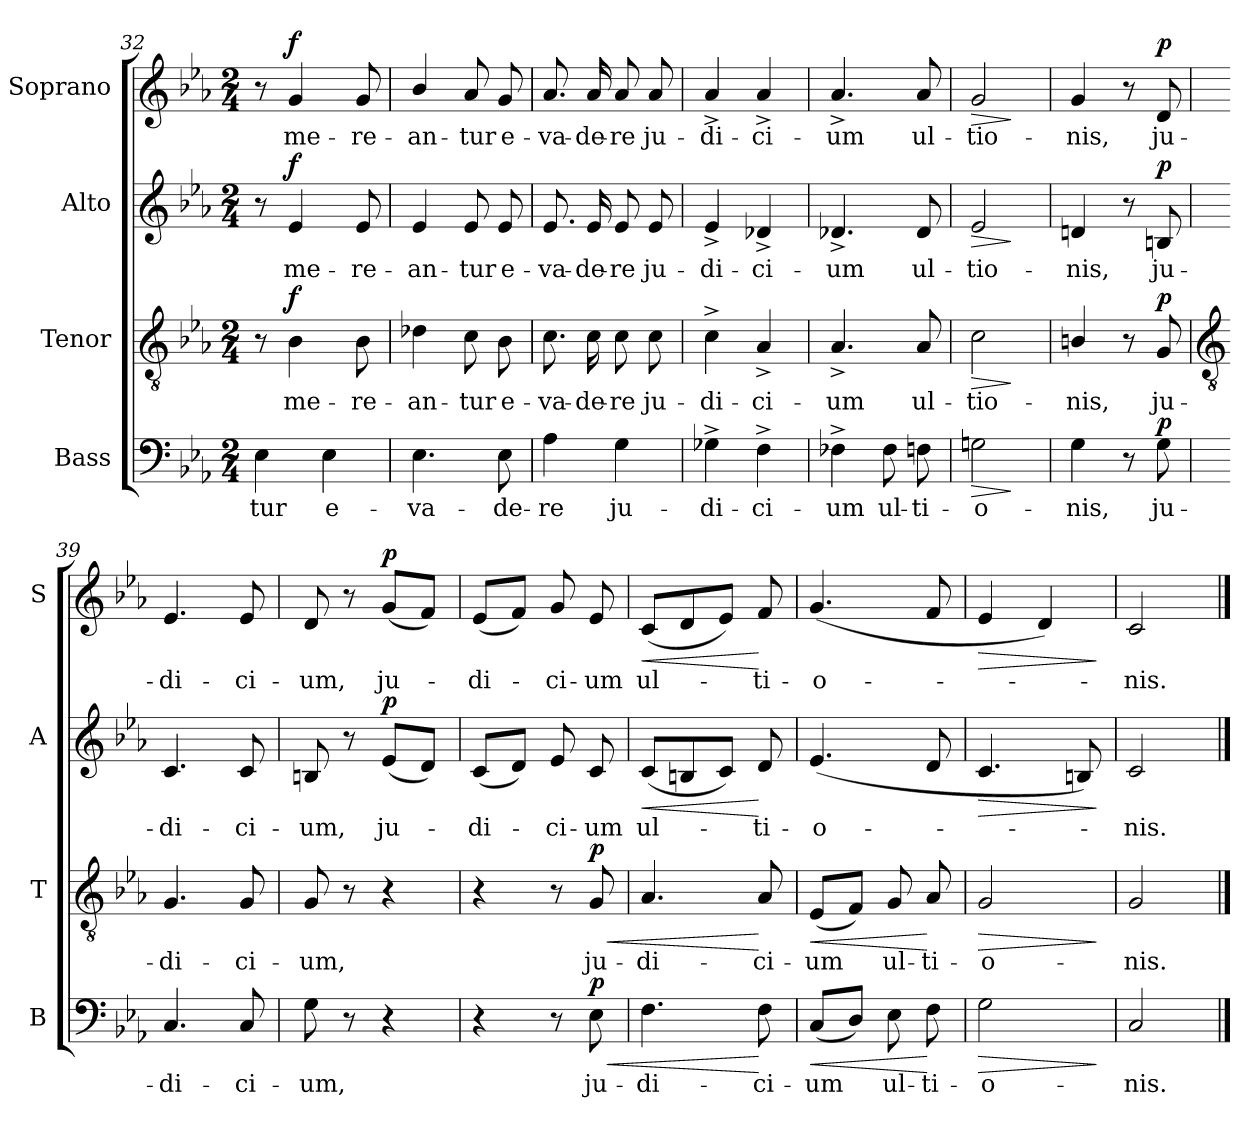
**kern	**text	**dynam	**kern	**text	**dynam	**kern	**text	**dynam	**kern	**text	**dynam
*part4	*part4	*part4	*part3	*part3	*part3	*part2	*part2	*part2	*part1	*part1	*part1
*staff4	*staff4	*staff4	*staff3	*staff3	*staff3	*staff2	*staff2	*staff2	*staff1	*staff1	*staff1
*I"Bass	*	*	*I"Tenor	*	*	*I"Alto	*	*	*I"Soprano	*	*
*I'B	*	*	*I'T	*	*	*I'A	*	*	*I'S	*	*
*clefF4	*	*	*clefGv2	*	*	*clefG2	*	*	*clefG2	*	*
*k[b-e-a-]	*	*	*k[b-e-a-]	*	*	*k[b-e-a-]	*	*	*k[b-e-a-]	*	*
*E-:	*	*	*E-:	*	*	*E-:	*	*	*E-:	*	*
*M2/4	*	*	*M2/4	*	*	*M2/4	*	*	*M2/4	*	*
=32	=32	=32	=32	=32	=32	=32	=32	=32	=32	=32	=32
!	!LO:LY:b	!	!	!	!	!	!	!	!	!	!
4E-	-tur	.	8r	.	.	8r	.	.	8r	.	.
!	!	!	!	!LO:LY:b	!LO:DY:b	!	!LO:LY:b	!LO:DY:b	!	!LO:LY:b	!LO:DY:b
.	.	.	4B-	me-	f	4e-	me-	f	4g	me-	f
!	!LO:LY:b	!	!	!	!	!	!	!	!	!	!
4E-	e-	.	.	.	.	.	.	.	.	.	.
!	!	!	!	!LO:LY:b	!	!	!LO:LY:b	!	!	!LO:LY:b	!
.	.	.	8B-	-re-	.	8e-	-re-	.	8g	-re-	.
=33	=33	=33	=33	=33	=33	=33	=33	=33	=33	=33	=33
!	!LO:LY:b	!	!	!LO:LY:b	!	!	!LO:LY:b	!	!	!LO:LY:b	!
4.E-	-va-	.	4d-X	-an-	.	4e-	-an-	.	4b-/	-an-	.
!	!	!	!	!LO:LY:b	!	!	!LO:LY:b	!	!	!LO:LY:b	!
.	.	.	8c	-tur	.	8e-	-tur	.	8a-	-tur	.
!	!LO:LY:b	!	!	!LO:LY:b	!	!	!LO:LY:b	!	!	!LO:LY:b	!
8E-	-de-	.	8B-	e-	.	8e-	e-	.	8g	e-	.
=34	=34	=34	=34	=34	=34	=34	=34	=34	=34	=34	=34
!	!LO:LY:b	!	!	!LO:LY:b	!	!	!LO:LY:b	!	!	!LO:LY:b	!
4A-	-re	.	8.c	-va-	.	8.e-	-va-	.	8.a-	-va-	.
!	!	!	!	!LO:LY:b	!	!	!LO:LY:b	!	!	!LO:LY:b	!
.	.	.	16c	-de-	.	16e-	-de-	.	16a-	-de-	.
!	!LO:LY:b	!	!	!LO:LY:b	!	!	!LO:LY:b	!	!	!LO:LY:b	!
4G	ju-	.	8c	-re	.	8e-	-re	.	8a-	-re	.
!	!	!	!	!LO:LY:b	!	!	!LO:LY:b	!	!	!LO:LY:b	!
.	.	.	8c	ju-	.	8e-	ju-	.	8a-	ju-	.
=35	=35	=35	=35	=35	=35	=35	=35	=35	=35	=35	=35
!	!LO:LY:b	!	!	!LO:LY:b	!	!	!LO:LY:b	!	!	!LO:LY:b	!
4G-X^	-di-	.	4c^	-di-	.	4e-^	-di-	.	4a-^	-di-	.
!	!LO:LY:b	!	!	!LO:LY:b	!	!	!LO:LY:b	!	!	!LO:LY:b	!
4F^	-ci-	.	4A-^	-ci-	.	4d-X^	-ci-	.	4a-^	-ci-	.
=36	=36	=36	=36	=36	=36	=36	=36	=36	=36	=36	=36
!	!LO:LY:b	!	!	!LO:LY:b	!	!	!LO:LY:b	!	!	!LO:LY:b	!
4F-X^	-um	.	4.A-^	-um	.	4.d-X^	-um	.	4.a-^	-um	.
!	!LO:LY:b	!	!	!	!	!	!	!	!	!	!
8F-	ul-	.	.	.	.	.	.	.	.	.	.
!	!LO:LY:b	!	!	!LO:LY:b	!	!	!LO:LY:b	!	!	!LO:LY:b	!
8Fn	-ti-	.	8A-	ul-	.	8d-	ul-	.	8a-	ul-	.
=37	=37	=37	=37	=37	=37	=37	=37	=37	=37	=37	=37
!	!LO:LY:b	!LO:HP:b	!	!LO:LY:b	!LO:HP:b	!	!LO:LY:b	!LO:HP:b	!	!LO:LY:b	!LO:HP:b
2Gn	-o-	>	2c	-tio-	>	2e-	-tio-	>	2g	-tio-	>
.	.	]	.	.	]	.	.	]	.	.	]
=38	=38	=38	=38	=38	=38	=38	=38	=38	=38	=38	=38
!	!LO:LY:b	!	!	!LO:LY:b	!	!	!LO:LY:b	!	!	!LO:LY:b	!
4G	-nis,	.	4Bn/	-nis,	.	4dn	-nis,	.	4g	-nis,	.
8r	.	.	8r	.	.	8r	.	.	8r	.	.
!	!LO:LY:b	!LO:DY:b	!	!LO:LY:b	!LO:DY:b	!	!LO:LY:b	!LO:DY:b	!	!LO:LY:b	!LO:DY:b
8G	ju-	p	8G	ju-	p	8Bn	ju-	p	8d	ju-	p
!!LO:LB:g=z
=39	=39	=39	=39	=39	=39	=39	=39	=39	=39	=39	=39
*	*	*	*clefGv2	*	*	*	*	*	*	*	*
!	!LO:LY:b	!	!	!LO:LY:b	!	!	!LO:LY:b	!	!	!LO:LY:b	!
4.C	-di-	.	4.G	-di-	.	4.c	-di-	.	4.e-	-di-	.
!	!LO:LY:b	!	!	!LO:LY:b	!	!	!LO:LY:b	!	!	!LO:LY:b	!
8C	-ci-	.	8G	-ci-	.	8c	-ci-	.	8e-	-ci-	.
=40	=40	=40	=40	=40	=40	=40	=40	=40	=40	=40	=40
!	!LO:LY:b	!	!	!LO:LY:b	!	!	!LO:LY:b	!	!	!LO:LY:b	!
8G	-um,	.	8G	-um,	.	8Bn	-um,	.	8d	-um,	.
8r	.	.	8r	.	.	8r	.	.	8r	.	.
!	!	!	!	!	!	!	!LO:LY:b	!LO:DY:b	!	!LO:LY:b	!LO:DY:b
4r	.	.	4r	.	.	(<8e-L	ju-	p	(<8gL	ju-	p
.	.	.	.	.	.	8dJ)	.	.	8fJ)	.	.
=41	=41	=41	=41	=41	=41	=41	=41	=41	=41	=41	=41
!	!	!	!	!	!	!	!LO:LY:b	!	!	!LO:LY:b	!
4r	.	.	4r	.	.	(<8cL	di-	.	(<8e-L	di-	.
.	.	.	.	.	.	8dJ)	.	.	8fJ)	.	.
!	!	!	!	!	!	!	!LO:LY:b	!	!	!LO:LY:b	!
8r	.	.	8r	.	.	8e-	ci-	.	8g	ci-	.
!	!LO:LY:b	!LO:HP:b	!	!LO:LY:b	!LO:HP:b	!	!LO:LY:b	!	!	!LO:LY:b	!
!	!	!LO:DY:n=1:b	!	!	!LO:DY:n=1:b	!	!	!	!	!	!
8E-	ju-	< p	8G	ju-	< p	8c	-um	.	8e-	-um	.
=42	=42	=42	=42	=42	=42	=42	=42	=42	=42	=42	=42
!	!LO:LY:b	!	!	!LO:LY:b	!	!	!LO:LY:b	!LO:HP:b	!	!LO:LY:b	!LO:HP:b
4.F	-di-	.	4.A-	-di-	.	(<8cL	ul-	<	(<8cL	ul-	<
.	.	.	.	.	.	8Bn	.	.	8d	.	.
.	.	.	.	.	.	8cJ)	.	.	8e-J)	.	.
!	!LO:LY:b	!	!	!LO:LY:b	!	!	!LO:LY:b	!	!	!LO:LY:b	!
8F	-ci-	[	8A-	-ci-	[	8d	ti-	[	8f	ti-	[
=43	=43	=43	=43	=43	=43	=43	=43	=43	=43	=43	=43
!	!LO:LY:b	!LO:HP:b	!	!LO:LY:b	!LO:HP:b	!	!LO:LY:b	!	!	!LO:LY:b	!
(<8CL	-um	<	(<8E-L	-um	<	(<4.e-	-o-	.	(<4.g	-o-	.
8DJ)	.	.	8FJ)	.	.	.	.	.	.	.	.
!	!LO:LY:b	!	!	!LO:LY:b	!	!	!	!	!	!	!
8E-	ul-	.	8G	ul-	.	.	.	.	.	.	.
!	!LO:LY:b	!	!	!LO:LY:b	!	!	!	!	!	!	!
8F	-ti-	[	8A-	-ti-	[	8d	.	.	8f	.	.
=44	=44	=44	=44	=44	=44	=44	=44	=44	=44	=44	=44
!	!LO:LY:b	!LO:HP:b	!	!LO:LY:b	!LO:HP:b	!	!	!LO:HP:b	!	!	!LO:HP:b
2G	-o-	>	2G	-o-	>	4.c	.	>	4e-	.	>
.	.	.	.	.	.	.	.	.	4d)	.	.
.	.	.	.	.	.	8Bn)	.	.	.	.	.
.	.	]	.	.	]	.	.	]	.	.	]
=45	=45	=45	=45	=45	=45	=45	=45	=45	=45	=45	=45
!	!LO:LY:b	!	!	!LO:LY:b	!	!	!LO:LY:b	!	!	!LO:LY:b	!
2C	-nis.	.	2G	-nis.	.	2c	nis.	.	2c	nis.	.
==	==	==	==	==	==	==	==	==	==	==	==
*-	*-	*-	*-	*-	*-	*-	*-	*-	*-	*-	*-
